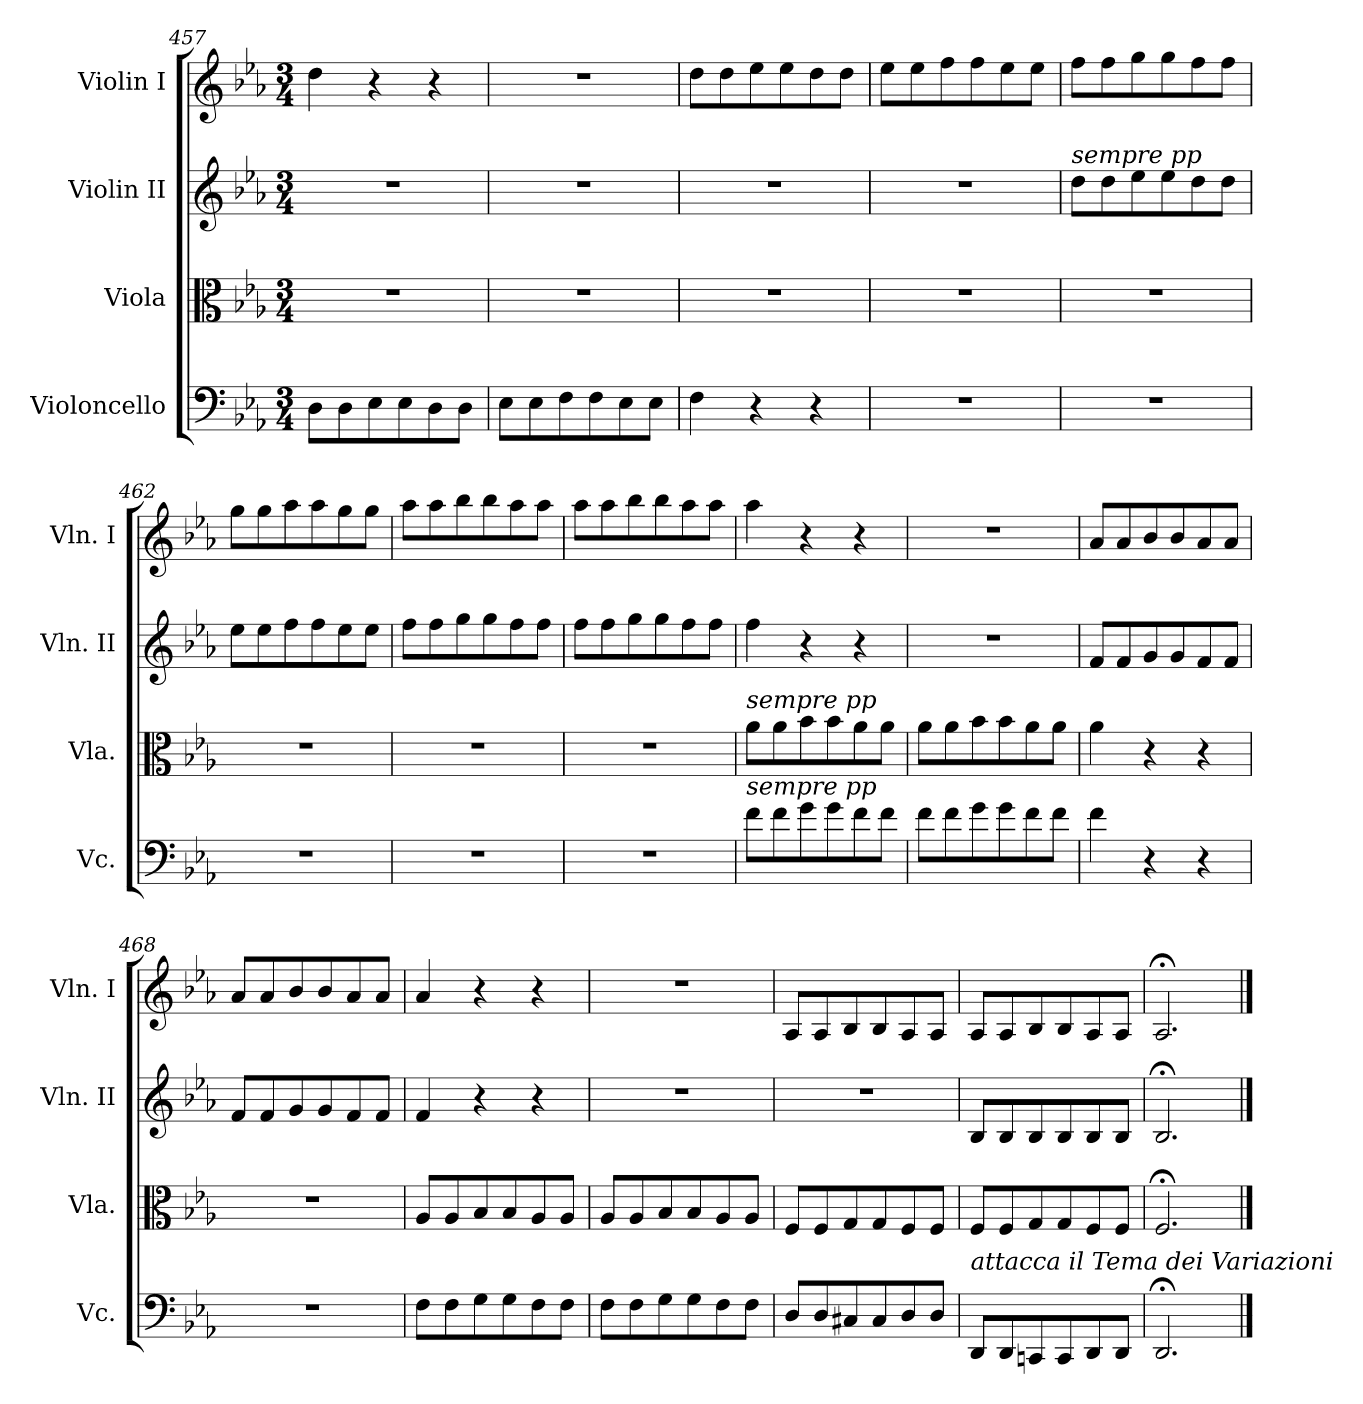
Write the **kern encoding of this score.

**kern	**kern	**kern	**kern
*part4	*part3	*part2	*part1
*staff4	*staff3	*staff2	*staff1
*I"Violoncello	*I"Viola	*I"Violin II	*I"Violin I
*I'Vc.	*I'Vla.	*I'Vln. II	*I'Vln. I
*clefF4	*clefC3	*clefG2	*clefG2
*k[b-e-a-]	*k[b-e-a-]	*k[b-e-a-]	*k[b-e-a-]
*c:	*c:	*c:	*c:
*M3/4	*M3/4	*M3/4	*M3/4
=457	=457	=457	=457
8D\L	2.r	2.r	4dd\
8D\	.	.	.
8E-\	.	.	4r
8E-\	.	.	.
8D\	.	.	4r
8D\J	.	.	.
=458	=458	=458	=458
8E-\L	2.r	2.r	2.r
8E-\	.	.	.
8F\	.	.	.
8F\	.	.	.
8E-\	.	.	.
8E-\J	.	.	.
=459	=459	=459	=459
4F\	2.r	2.r	8dd\L
.	.	.	8dd\
4r	.	.	8ee-\
.	.	.	8ee-\
4r	.	.	8dd\
.	.	.	8dd\J
=460	=460	=460	=460
2.r	2.r	2.r	8ee-\L
.	.	.	8ee-\
.	.	.	8ff\
.	.	.	8ff\
.	.	.	8ee-\
.	.	.	8ee-\J
=461	=461	=461	=461
!	!	!LO:TX:a:i:t=sempre pp	!
2.r	2.r	8dd\L	8ff\L
.	.	8dd\	8ff\
.	.	8ee-\	8gg\
.	.	8ee-\	8gg\
.	.	8dd\	8ff\
.	.	8dd\J	8ff\J
=462	=462	=462	=462
2.r	2.r	8ee-\L	8gg\L
.	.	8ee-\	8gg\
.	.	8ff\	8aa-\
.	.	8ff\	8aa-\
.	.	8ee-\	8gg\
.	.	8ee-\J	8gg\J
=463	=463	=463	=463
2.r	2.r	8ff\L	8aa-\L
.	.	8ff\	8aa-\
.	.	8gg\	8bb-\
.	.	8gg\	8bb-\
.	.	8ff\	8aa-\
.	.	8ff\J	8aa-\J
=464	=464	=464	=464
2.r	2.r	8ff\L	8aa-\L
.	.	8ff\	8aa-\
.	.	8gg\	8bb-\
.	.	8gg\	8bb-\
.	.	8ff\	8aa-\
.	.	8ff\J	8aa-\J
=465	=465	=465	=465
!	!LO:TX:a:i:t=sempre pp	!	!
!LO:TX:a:i:t=sempre pp	!	!	!
8f\L	8a-\L	4ff\	4aa-\
8f\	8a-\	.	.
8g\	8b-\	4r	4r
8g\	8b-\	.	.
8f\	8a-\	4r	4r
8f\J	8a-\J	.	.
=466	=466	=466	=466
8f\L	8a-\L	2.r	2.r
8f\	8a-\	.	.
8g\	8b-\	.	.
8g\	8b-\	.	.
8f\	8a-\	.	.
8f\J	8a-\J	.	.
=467	=467	=467	=467
4f\	4a-\	8f/L	8a-/L
.	.	8f/	8a-/
4r	4r	8g/	8b-/
.	.	8g/	8b-/
4r	4r	8f/	8a-/
.	.	8f/J	8a-/J
=468	=468	=468	=468
2.r	2.r	8f/L	8a-/L
.	.	8f/	8a-/
.	.	8g/	8b-/
.	.	8g/	8b-/
.	.	8f/	8a-/
.	.	8f/J	8a-/J
=469	=469	=469	=469
8F\L	8A-/L	4f/	4a-/
8F\	8A-/	.	.
8G\	8B-/	4r	4r
8G\	8B-/	.	.
8F\	8A-/	4r	4r
8F\J	8A-/J	.	.
=470	=470	=470	=470
8F\L	8A-/L	2.r	2.r
8F\	8A-/	.	.
8G\	8B-/	.	.
8G\	8B-/	.	.
8F\	8A-/	.	.
8F\J	8A-/J	.	.
=471	=471	=471	=471
8D/L	8F/L	2.r	8A-/L
8D/	8F/	.	8A-/
8C#X/	8G/	.	8B-/
8C#/	8G/	.	8B-/
8D/	8F/	.	8A-/
8D/J	8F/J	.	8A-/J
=472	=472	=472	=472
!LO:TX:a:i:t=attacca il Tema dei Variazioni	!	!	!
8DD/L	8F/L	8B-/L	8A-/L
8DD/	8F/	8B-/	8A-/
8CCn/	8G/	8B-/	8B-/
8CC/	8G/	8B-/	8B-/
8DD/	8F/	8B-/	8A-/
8DD/J	8F/J	8B-/J	8A-/J
=473	=473	=473	=473
2.DD;</	2.F;</	2.B-;</	2.A-;</
==	==	==	==
*-	*-	*-	*-
